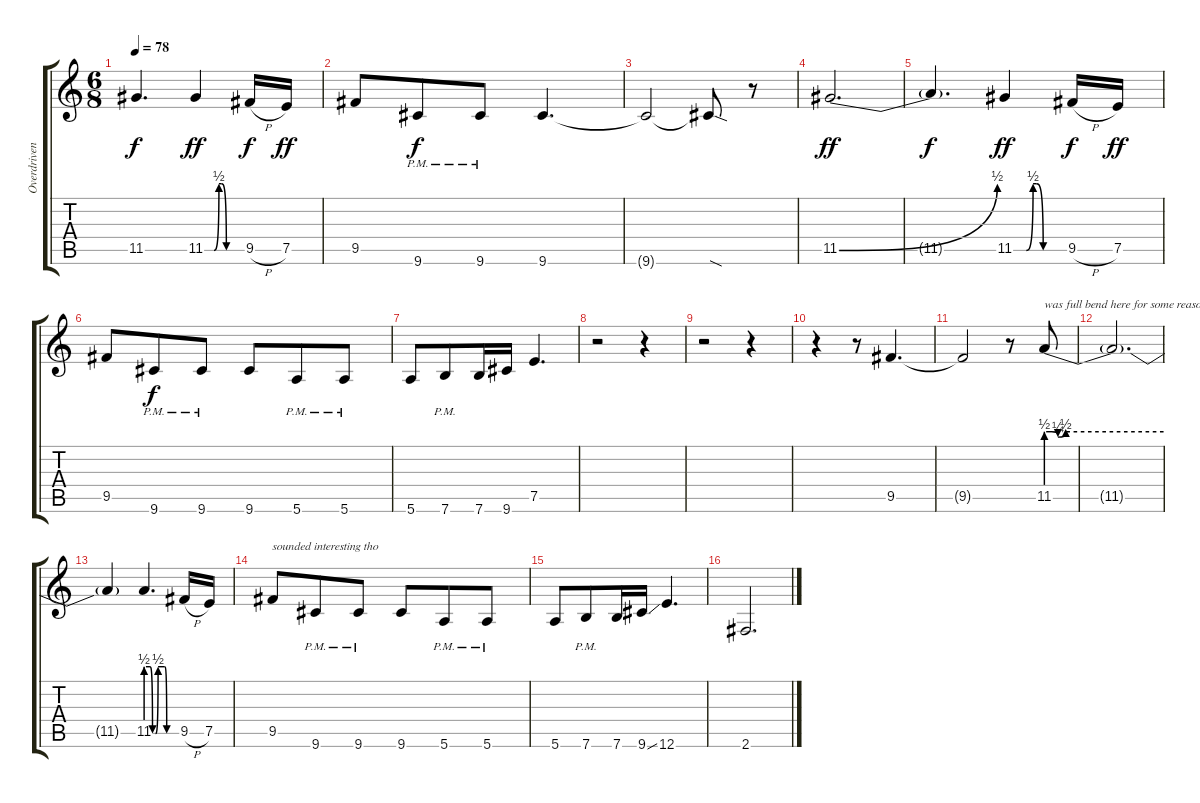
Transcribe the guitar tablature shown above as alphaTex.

\track ("Overdriven Guitar III" "Overdriven") {instrument overdrivenguitar}
\staff {score tabs}
\tuning (E4 B3 G3 D3 A2 E2) {hide}
\ts (6 8)
\tempo 78
\clef g2
\ks c
11.5{t}.4{d dy f} 11.5{be (custom 0 0 15 0 23 2 27 2 35 0 45 0 60 0)}.4{dy ff} 9.5{h}.16{dy f} 7.5.16{dy ff} |
9.5.8 9.6{pm}.8{dy f} 9.6{pm}.8 9.6.4{d} |
9.6{t}.2 9.6{sod t}.8 r.8 |
11.5{be (bend 0 0 60 2)}.2{d dy ff} |
11.5{t}.4{d dy f} 11.5{be (custom 0 0 15 0 23 2 27 2 35 0 45 0 60 0)}.4{dy ff} 9.5{h}.16{dy f} 7.5.16{dy ff} |
9.5.8 9.6{pm}.8{dy f} 9.6{pm}.8 9.6.8 5.6{pm}.8 5.6{pm}.8 |
5.6.8 7.6{pm}.8 7.6.16 9.6.16 7.5.4{d} |
r.2 r.4 |
r.2 r.4 |
r.4 r.8 9.5.4{d} |
9.5{t}.2 r.8 11.5{be (custom 0 2 3 2 6 1 10 2 60 2)}.8{txt "was full bend here for some reason"} |
11.5{t}.2{d} |
11.5{t}.4 11.5{be (custom 0 2 8 2 13 0 19 0 24 2 37 2 41 0 60 0)}.4{d} 9.5{h}.16 7.5.16 |
9.5.8{txt "sounded interesting tho"} 9.6{pm}.8 9.6{pm}.8 9.6.8 5.6{pm}.8 5.6{pm}.8 |
5.6.8 7.6{pm}.8 7.6.16 9.6{ss}.16 12.6.4{d} |
2.6.2{d}
